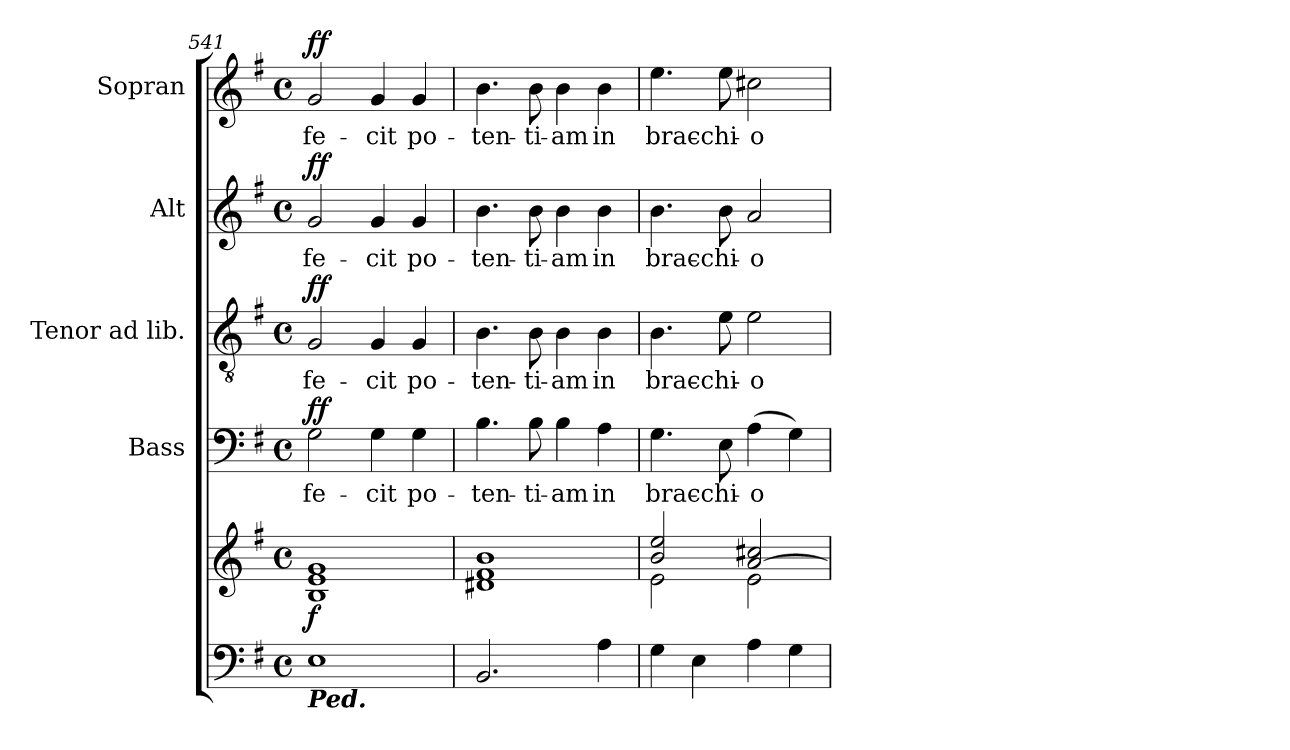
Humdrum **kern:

**kern	**kern	**dynam	**kern	**text	**dynam	**kern	**text	**dynam	**kern	**text	**dynam	**kern	**text	**dynam
*part5	*part5	*part5	*part4	*part4	*part4	*part3	*part3	*part3	*part2	*part2	*part2	*part1	*part1	*part1
*staff6	*staff5	*staff5/6	*staff4	*staff4	*staff4	*staff3	*staff3	*staff3	*staff2	*staff2	*staff2	*staff1	*staff1	*staff1
*	*	*	*I"Bass	*	*	*I"Tenor ad lib.	*	*	*I"Alt	*	*	*I"Sopran	*	*
*	*	*	*I'B.	*	*	*I'T.	*	*	*I'A.	*	*	*I'S.	*	*
*clefF4	*clefG2	*	*clefF4	*	*	*clefGv2	*	*	*clefG2	*	*	*clefG2	*	*
*k[f#]	*k[f#]	*	*k[f#]	*	*	*k[f#]	*	*	*k[f#]	*	*	*k[f#]	*	*
*G:	*G:	*	*G:	*	*	*G:	*	*	*G:	*	*	*G:	*	*
*M4/4	*M4/4	*	*M4/4	*	*	*M4/4	*	*	*M4/4	*	*	*M4/4	*	*
*met(c)	*met(c)	*	*met(c)	*	*	*met(c)	*	*	*met(c)	*	*	*met(c)	*	*
=541	=541	=541	=541	=541	=541	=541	=541	=541	=541	=541	=541	=541	=541	=541
!LO:TX:b:Bi:t=Ped.	!	!	!	!	!	!	!	!	!	!	!	!	!	!
!	!	!LO:DY:b	!	!LO:LY:b	!LO:DY:a	!	!LO:LY:b	!LO:DY:a	!	!LO:LY:b	!LO:DY:a	!	!LO:LY:b	!LO:DY:a
1E	1B 1e 1g	f	2G\	fe-	ff	2G/	fe-	ff	2g/	fe-	ff	2g/	fe-	ff
!	!	!	!	!LO:LY:b	!	!	!LO:LY:b	!	!	!LO:LY:b	!	!	!LO:LY:b	!
.	.	.	4G\	-cit	.	4G/	-cit	.	4g/	-cit	.	4g/	-cit	.
!	!	!	!	!LO:LY:b	!	!	!LO:LY:b	!	!	!LO:LY:b	!	!	!LO:LY:b	!
.	.	.	4G\	po-	.	4G/	po-	.	4g/	po-	.	4g/	po-	.
=542	=542	=542	=542	=542	=542	=542	=542	=542	=542	=542	=542	=542	=542	=542
!	!	!	!	!LO:LY:b	!	!	!LO:LY:b	!	!	!LO:LY:b	!	!	!LO:LY:b	!
2.BB/	1d#X 1f# 1b	.	4.B\	-ten-	.	4.B\	-ten-	.	4.b\	-ten-	.	4.b\	-ten-	.
!	!	!	!	!LO:LY:b	!	!	!LO:LY:b	!	!	!LO:LY:b	!	!	!LO:LY:b	!
.	.	.	8B\	-ti-	.	8B\	-ti-	.	8b\	-ti-	.	8b\	-ti-	.
!	!	!	!	!LO:LY:b	!	!	!LO:LY:b	!	!	!LO:LY:b	!	!	!LO:LY:b	!
.	.	.	4B\	-am	.	4B\	-am	.	4b\	-am	.	4b\	-am	.
!	!	!	!	!LO:LY:b	!	!	!LO:LY:b	!	!	!LO:LY:b	!	!	!LO:LY:b	!
4A\	.	.	4A\	in	.	4B\	in	.	4b\	in	.	4b\	in	.
=543	=543	=543	=543	=543	=543	=543	=543	=543	=543	=543	=543	=543	=543	=543
*	*^	*	*	*	*	*	*	*	*	*	*	*	*	*
!	!	!	!	!	!LO:LY:b	!	!	!LO:LY:b	!	!	!LO:LY:b	!	!	!LO:LY:b	!
4G\	2b/ 2ee/	2e\	.	4.G\	brac-	.	4.B\	brac-	.	4.b\	brac-	.	4.ee\	brac-	.
4E\	.	.	.	.	.	.	.	.	.	.	.	.	.	.	.
!	!	!	!	!	!LO:LY:b	!	!	!LO:LY:b	!	!	!LO:LY:b	!	!	!LO:LY:b	!
.	.	.	.	8E\	-chi-	.	8e\	-chi-	.	8b\	-chi-	.	8ee\	-chi-	.
!	!	!	!	!	!LO:LY:b	!	!	!LO:LY:b	!	!	!LO:LY:b	!	!	!LO:LY:b	!
4A\	[>2a/ 2cc#X/	2e\	.	(>4A\	-o	.	2e\	-o	.	2a/	-o	.	2cc#X\	-o	.
4G\	.	.	.	4G\)	.	.	.	.	.	.	.	.	.	.	.
*	*v	*v	*	*	*	*	*	*	*	*	*	*	*	*	*
=	=	=	=	=	=	=	=	=	=	=	=	=	=	=
*-	*-	*-	*-	*-	*-	*-	*-	*-	*-	*-	*-	*-	*-	*-
